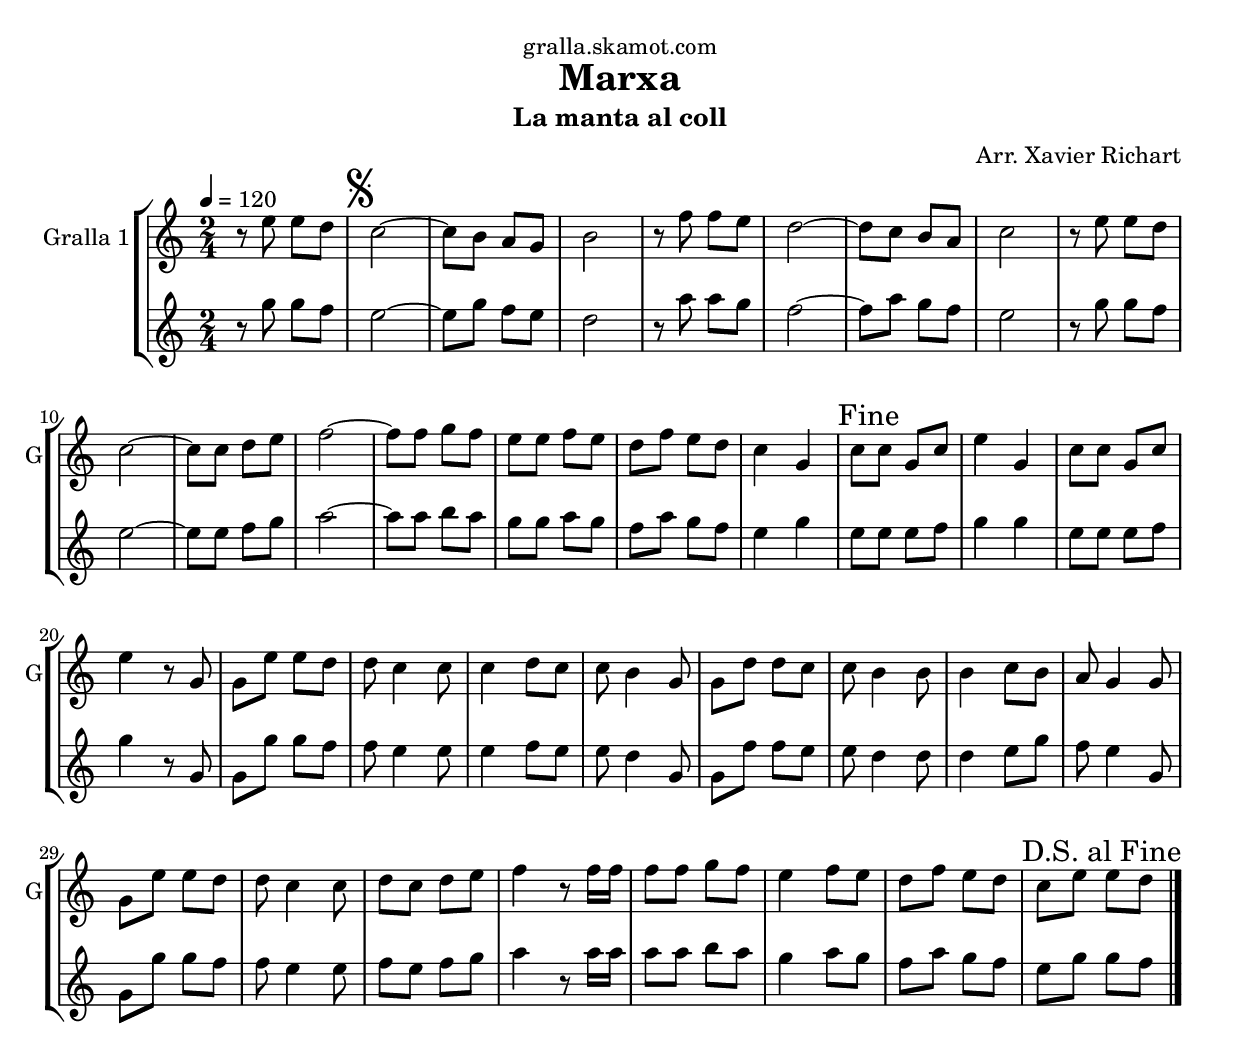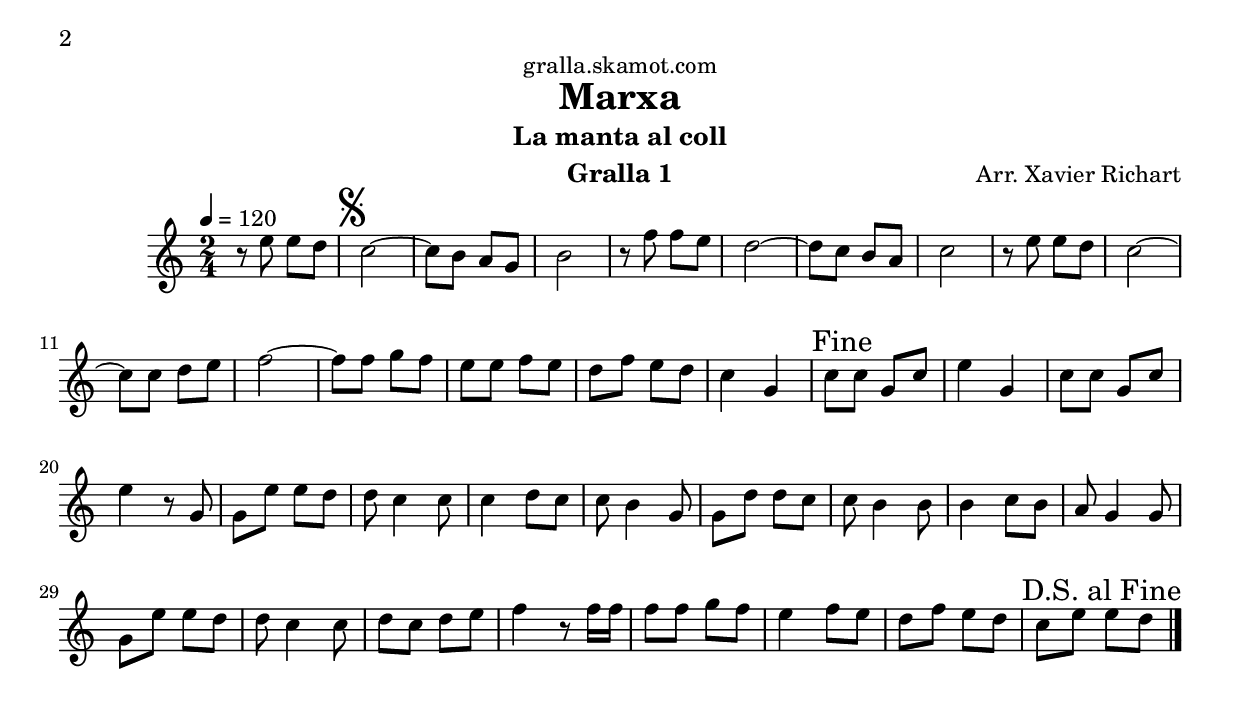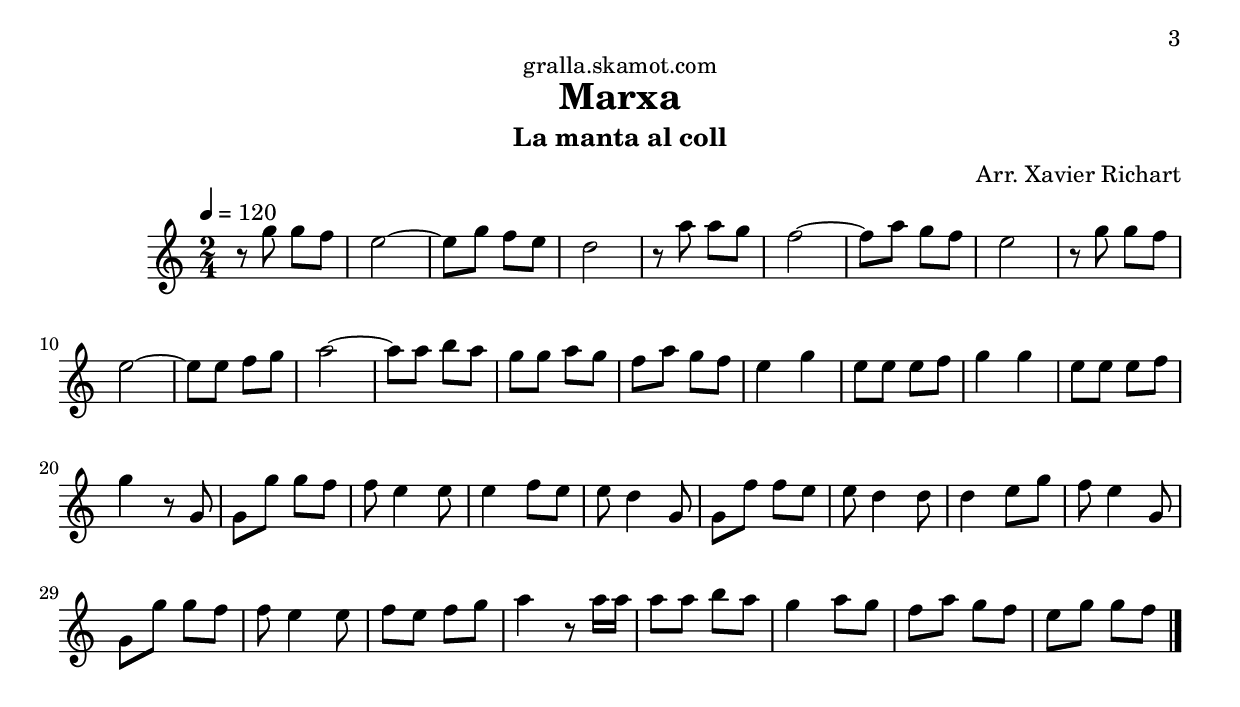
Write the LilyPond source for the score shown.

\version "2.16.2"

\header {
  dedication="gralla.skamot.com"
  title="Marxa"
  subtitle="La manta al coll"
  subsubtitle=""
  poet=""
  meter=""
  piece=""
  composer="Arr. Xavier Richart"
  arranger=""
  opus=""
  instrument=""
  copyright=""
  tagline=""
}

liniaroAa =
\relative e''
{
  \tempo 4=120
  \clef treble
  \key c \major
  \time 2/4
  r8 e e d  |
  \mark \markup {\musicglyph #"scripts.segno"} c2 ~  |
  c8 b a g  |
  b2  |
  %05
  r8 f' f e  |
  d2 ~  |
  d8 c b a  |
  c2  |
  r8 e e d  |
  %10
  c2 ~  |
  c8 c d e  |
  f2 ~  |
  f8 f g f  |
  e8 e f e  |
  %15
  d8 f e d  |
  c4 g  |
  \mark "Fine" c8 c g c  |
  e4 g,  |
  c8 c g c  |
  %20
  e4 r8 g,  |
  g8 e' e d  |
  d8 c4 c8  |
  c4 d8 c  |
  c8 b4 g8  |
  %25
  g8 d' d c  |
  c8 b4 b8  |
  b4 c8 b  |
  a8 g4 g8  |
  g8 e' e d  |
  %30
  d8 c4 c8  |
  d8 c d e  |
  f4 r8 f16 f  |
  f8 f g f  |
  e4 f8 e  |
  %35
  d8 f e d  |
  \mark "D.S. al Fine" c8 e e d  \bar "|."
}

liniaroAb =
\relative g''
{
  \tempo 4=120
  \clef treble
  \key c \major
  \time 2/4
  r8 g g f  |
  e2 ~  |
  e8 g f e  |
  d2  |
  %05
  r8 a' a g  |
  f2 ~  |
  f8 a g f  |
  e2  |
  r8 g g f  |
  %10
  e2 ~  |
  e8 e f g  |
  a2 ~  |
  a8 a b a  |
  g8 g a g  |
  %15
  f8 a g f  |
  e4 g  |
  e8 e e f  |
  g4 g  |
  e8 e e f  |
  %20
  g4 r8 g,  |
  g8 g' g f  |
  f8 e4 e8  |
  e4 f8 e  |
  e8 d4 g,8  |
  %25
  g8 f' f e  |
  e8 d4 d8  |
  d4 e8 g  |
  f8 e4 g,8  |
  g8 g' g f  |
  %30
  f8 e4 e8  |
  f8 e f g  |
  a4 r8 a16 a  |
  a8 a b a  |
  g4 a8 g  |
  %35
  f8 a g f  |
  e8 g g f  \bar "|."
}

\bookpart {
  \score {
    \new StaffGroup {
      \override Score.RehearsalMark #'self-alignment-X = #LEFT
      <<
        \new Staff \with {instrumentName = #"Gralla 1" shortInstrumentName = #"G"} \liniaroAa
        \new Staff \with {instrumentName = #"" shortInstrumentName = #" "} \liniaroAb
      >>
    }
    \layout {}
  }
  \score { \unfoldRepeats
    \new StaffGroup {
      \override Score.RehearsalMark #'self-alignment-X = #LEFT
      <<
        \new Staff \with {instrumentName = #"Gralla 1" shortInstrumentName = #"G"} \liniaroAa
        \new Staff \with {instrumentName = #"" shortInstrumentName = #" "} \liniaroAb
      >>
    }
    \midi {
      \set Staff.midiInstrument = "oboe"
      \set DrumStaff.midiInstrument = "drums"
    }
  }
}

\bookpart {
  \header {instrument="Gralla 1"}
  \score {
    \new StaffGroup {
      \override Score.RehearsalMark #'self-alignment-X = #LEFT
      <<
        \new Staff \liniaroAa
      >>
    }
    \layout {}
  }
  \score { \unfoldRepeats
    \new StaffGroup {
      \override Score.RehearsalMark #'self-alignment-X = #LEFT
      <<
        \new Staff \liniaroAa
      >>
    }
    \midi {
      \set Staff.midiInstrument = "oboe"
      \set DrumStaff.midiInstrument = "drums"
    }
  }
}

\bookpart {
  \header {instrument=""}
  \score {
    \new StaffGroup {
      \override Score.RehearsalMark #'self-alignment-X = #LEFT
      <<
        \new Staff \liniaroAb
      >>
    }
    \layout {}
  }
  \score { \unfoldRepeats
    \new StaffGroup {
      \override Score.RehearsalMark #'self-alignment-X = #LEFT
      <<
        \new Staff \liniaroAb
      >>
    }
    \midi {
      \set Staff.midiInstrument = "oboe"
      \set DrumStaff.midiInstrument = "drums"
    }
  }
}

